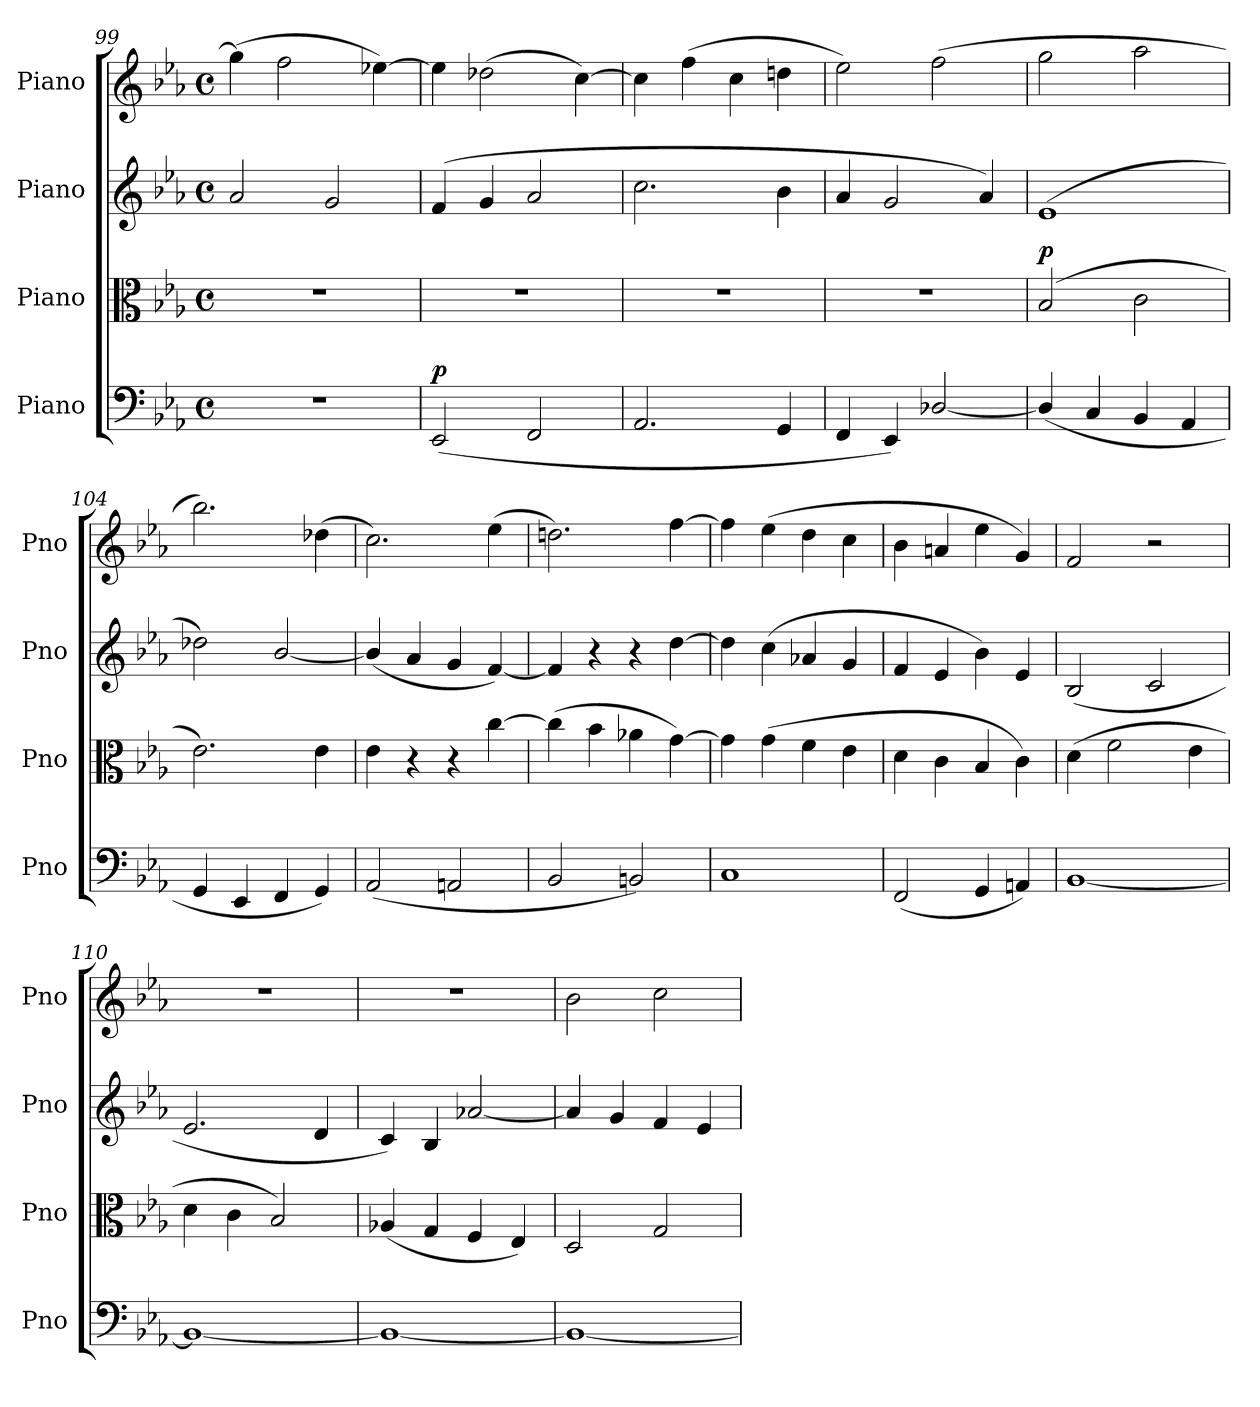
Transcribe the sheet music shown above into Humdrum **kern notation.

**kern	**dynam	**kern	**dynam	**kern	**kern
*part4	*part4	*part3	*part3	*part2	*part1
*staff4	*staff4	*staff3	*staff3	*staff2	*staff1
*I"Piano	*	*I"Piano	*	*I"Piano	*I"Piano
*I'Pno	*	*I'Pno	*	*I'Pno	*I'Pno
*clefF4	*	*clefC3	*	*clefG2	*clefG2
*k[b-e-a-]	*	*k[b-e-a-]	*	*k[b-e-a-]	*k[b-e-a-]
*M4/4	*	*M4/4	*	*M4/4	*M4/4
*met(c)	*	*met(c)	*	*met(c)	*met(c)
=99	=99	=99	=99	=99	=99
1r	.	1r	.	2a-/	(4gg\]
.	.	.	.	.	2ff\
.	.	.	.	2g/	.
.	.	.	.	.	[4ee-X\)
=100	=100	=100	=100	=100	=100
!	!LO:DY:a	!	!	!	!
(2EE-/	p	1r	.	(4f/	4ee-\]
.	.	.	.	4g/	(2dd-X\
2FF/	.	.	.	2a-/	.
.	.	.	.	.	[4cc\)
=101	=101	=101	=101	=101	=101
2.AA-/	.	1r	.	2.cc\	4cc\]
.	.	.	.	.	(4ff\
.	.	.	.	.	4cc\
4GG/	.	.	.	4b-\	4ddn\
!!LO:LB:g=z
=102	=102	=102	=102	=102	=102
4FF/	.	1r	.	4a-/	2ee-\)
4EE-/)	.	.	.	2g/	.
[2D-X/	.	.	.	.	(2ff\
.	.	.	.	4a-/)	.
=103	=103	=103	=103	=103	=103
!	!	!	!LO:DY:a	!	!
(4D-/]	.	(2B-/	p	(1e-	2gg\
4C/	.	.	.	.	.
4BB-/	.	2c\	.	.	2aa-\
4AA-/	.	.	.	.	.
=104	=104	=104	=104	=104	=104
4GG/	.	2.e-\)	.	2dd-X\)	2.bb-\)
4EE-/	.	.	.	.	.
4FF/	.	.	.	[2b-/	.
4GG/)	.	4e-\	.	.	(4dd-X\
=105	=105	=105	=105	=105	=105
(2AA-/	.	4e-\	.	(4b-/]	2.cc\)
.	.	4r	.	4a-/	.
2AAn/	.	4r	.	4g/	.
.	.	[4cc\	.	[4f/)	(4ee-\
=106	=106	=106	=106	=106	=106
2BB-/	.	(4cc\]	.	4f/]	2.ddn\)
.	.	4b-\	.	4r	.
2BBn/)	.	4a-X\	.	4r	.
.	.	[4g\)	.	[4dd\	[4ff\
=107	=107	=107	=107	=107	=107
1C	.	4g\]	.	4dd\]	4ff\]
.	.	(4g\	.	(4cc\	(4ee-\
.	.	4f\	.	4a-X/	4dd\
.	.	4e-\	.	4g/	4cc\
=108	=108	=108	=108	=108	=108
(2FF/	.	4d\	.	4f/	4b-\
.	.	4c\	.	4e-/	4an/
4GG/	.	4B-/	.	4b-\)	4ee-\
4AAn/)	.	4c\)	.	4e-/	4g/)
=109	=109	=109	=109	=109	=109
[1BB-	.	(4d\	.	(2B-/	2f/
.	.	2f\	.	.	.
.	.	.	.	2c/	2r
.	.	4e-\	.	.	.
=110	=110	=110	=110	=110	=110
1BB-_	.	4d\	.	2.e-/	1r
.	.	4c\	.	.	.
.	.	2B-/)	.	.	.
.	.	.	.	4d/	.
=111	=111	=111	=111	=111	=111
1BB-_	.	(4A-X/	.	4c/)	1r
.	.	4G/	.	4B-/	.
.	.	4F/	.	[2a-X/	.
.	.	4E-/)	.	.	.
=112	=112	=112	=112	=112	=112
1BB-_	.	2D/	.	4a-/]	2b-\
.	.	.	.	4g/	.
.	.	2G/	.	4f/	2cc\
.	.	.	.	4e-/	.
=	=	=	=	=	=
*-	*-	*-	*-	*-	*-
